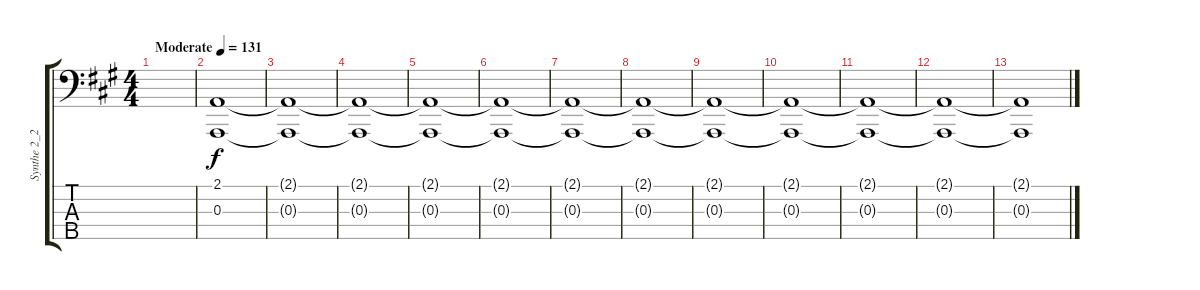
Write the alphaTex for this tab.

\track ("Synthe 2_2" "Synthe 2_2") {instrument lead8bassandlead}
\staff {score tabs}
\tuning (G2 D2 A1 E1 B0) {hide}
\ts (4 4)
\tempo (131 "Moderate")
\clef f4
\ks a
|
(2.1 0.3).1 |
(2.1{t} 0.3{t}).1 |
(2.1{t} 0.3{t}).1 |
(2.1{t} 0.3{t}).1 |
(2.1{t} 0.3{t}).1 |
(2.1{t} 0.3{t}).1 |
(2.1{t} 0.3{t}).1 |
(2.1{t} 0.3{t}).1 |
(2.1{t} 0.3{t}).1 |
(2.1{t} 0.3{t}).1 |
(2.1{t} 0.3{t}).1 |
(2.1{t} 0.3{t}).1
